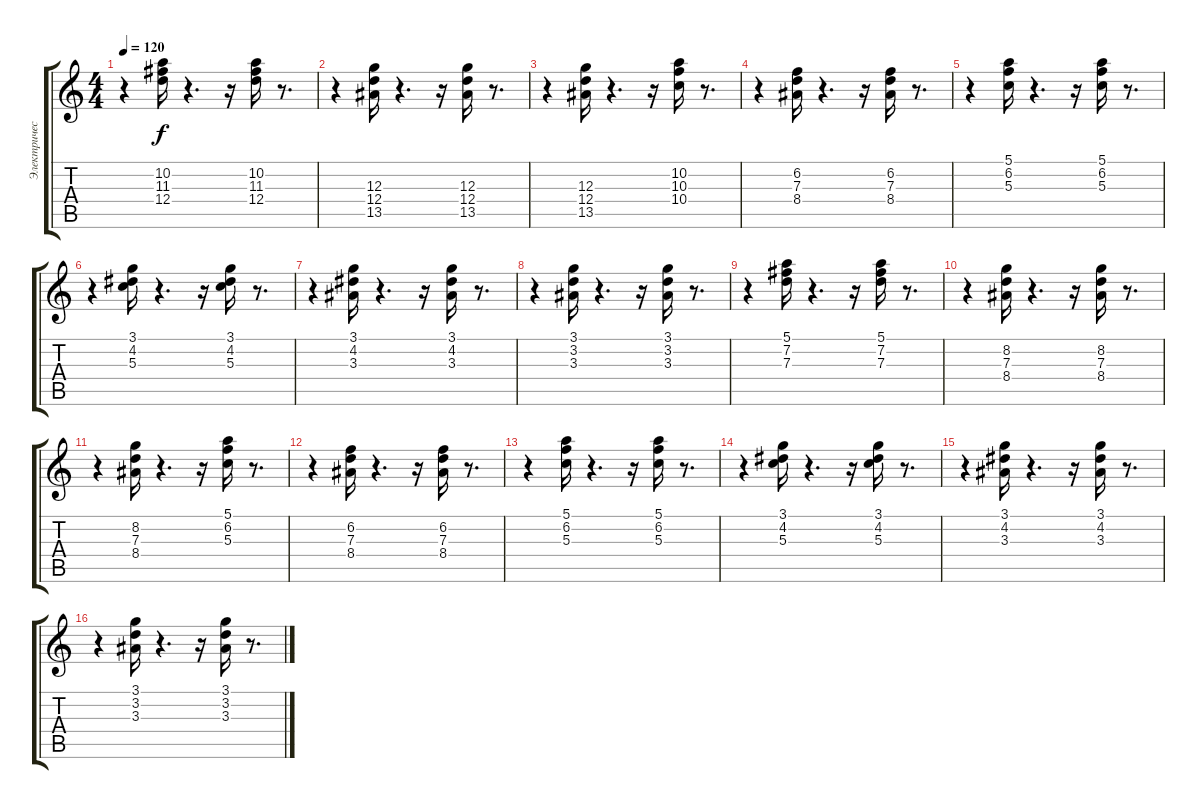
\track ("Электрическая Гитара (ч" "Электричес") {instrument electricguitarclean}
\staff {score tabs}
\tuning (E4 B3 G3 D3 A2 E2) {hide}
\ts (4 4)
\tempo 120
\clef g2
\ks c
r.4{dy f} (10.2 11.3 12.4).16 r.4{d} r.16 (10.2 11.3 12.4).16 r.8{d} |
r.4 (12.3 12.4 13.5).16 r.4{d} r.16 (12.3 12.4 13.5).16 r.8{d} |
r.4 (12.3 12.4 13.5).16 r.4{d} r.16 (10.2 10.3 10.4).16 r.8{d} |
r.4 (6.2 7.3 8.4).16 r.4{d} r.16 (6.2 7.3 8.4).16 r.8{d} |
r.4 (5.1 6.2 5.3).16 r.4{d} r.16 (5.1 6.2 5.3).16 r.8{d} |
r.4 (3.1 4.2 5.3).16 r.4{d} r.16 (3.1 4.2 5.3).16 r.8{d} |
r.4 (3.1 4.2 3.3).16 r.4{d} r.16 (3.1 4.2 3.3).16 r.8{d} |
r.4 (3.1 3.2 3.3).16 r.4{d} r.16 (3.1 3.2 3.3).16 r.8{d} |
r.4 (5.1 7.2 7.3).16 r.4{d} r.16 (5.1 7.2 7.3).16 r.8{d} |
r.4 (8.2 7.3 8.4).16 r.4{d} r.16 (8.2 7.3 8.4).16 r.8{d} |
r.4 (8.2 7.3 8.4).16 r.4{d} r.16 (5.1 6.2 5.3).16 r.8{d} |
r.4 (6.2 7.3 8.4).16 r.4{d} r.16 (6.2 7.3 8.4).16 r.8{d} |
r.4 (5.1 6.2 5.3).16 r.4{d} r.16 (5.1 6.2 5.3).16 r.8{d} |
r.4 (3.1 4.2 5.3).16 r.4{d} r.16 (3.1 4.2 5.3).16 r.8{d} |
r.4 (3.1 4.2 3.3).16 r.4{d} r.16 (3.1 4.2 3.3).16 r.8{d} |
r.4 (3.1 3.2 3.3).16 r.4{d} r.16 (3.1 3.2 3.3).16 r.8{d}
